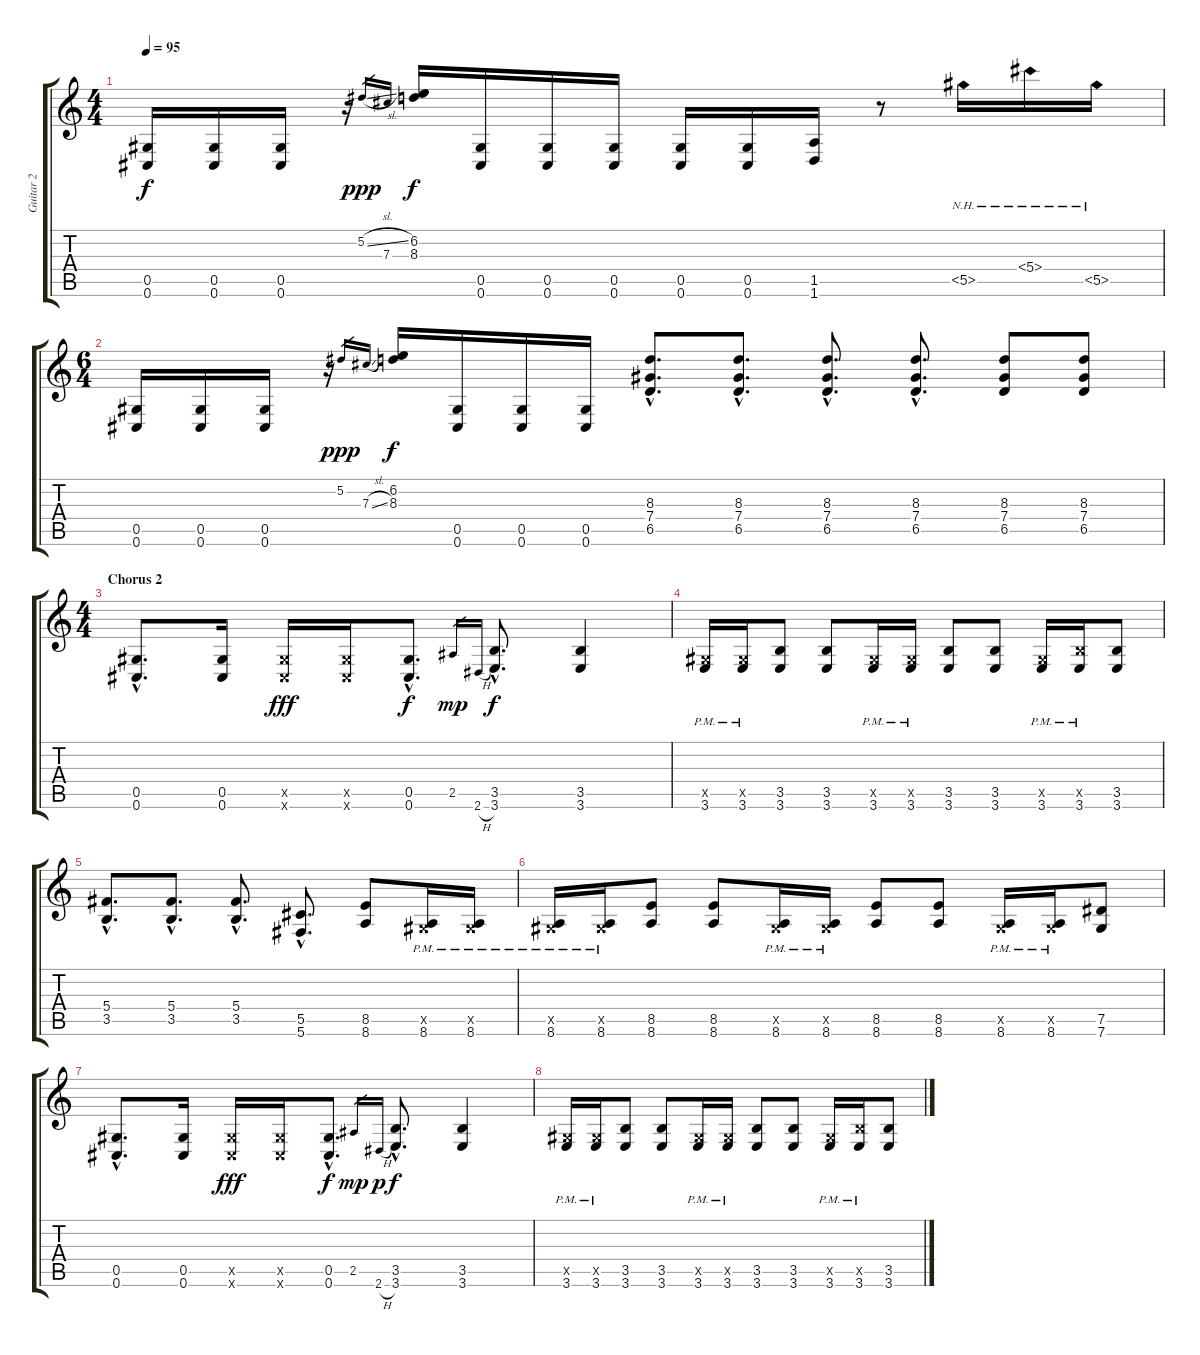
\track ("Guitar 2" "Guitar 2") {instrument distortionguitar}
\staff {score tabs}
\tuning (Eb4 Bb3 Gb3 Db3 Ab2 Db2) {hide}
\ts (4 4)
\tempo 95
\clef g2
\ks c
(0.5 0.6).16{dy f} (0.5 0.6).16 (0.5 0.6).16 r.16 5.2{sl}.16{gr dy ppp} 7.3.16{gr} (6.2 8.3).16{dy f} (0.5 0.6).16 (0.5 0.6).16 (0.5 0.6).16 (0.5 0.6).16 (0.5 0.6).16 (1.5 1.6).16 r.8 5.5{nh}.16 5.4{nh}.16 5.5{nh}.16 |
\ts (6 4)
(0.5 0.6).16 (0.5 0.6).16 (0.5 0.6).16 r.16 5.2.16{gr dy ppp} 7.3{sl}.16{gr} (6.2 8.3).16{dy f} (0.5 0.6).16 (0.5 0.6).16 (0.5 0.6).16 (8.3{hac} 7.4{hac} 6.5{hac}).8{d} (8.3{hac} 7.4{hac} 6.5{hac}).8{d} (8.3{hac} 7.4{hac} 6.5{hac}).8{d} (8.3{hac} 7.4{hac} 6.5{hac}).8{d} (8.3 7.4 6.5).8 (8.3 7.4 6.5).8 |
\ts (4 4)
\section ("" "Chorus 2")
(0.5{hac} 0.6{hac}).8{d} (0.5 0.6).16 (0.5{x} 0.6{x}).16{dy fff} (0.5{x} 0.6{x}).16 (0.5{hac} 0.6{hac}).8{d dy f} 2.5.16{gr dy mp} 2.6{h}.16{gr} (3.5{hac} 3.6{hac}).8{d dy f} (3.5 3.6).4 |
(0.5{x} 3.6{pm}).16 (0.5{x} 3.6{pm}).16 (3.5 3.6).8 (3.5 3.6).8 (0.5{x} 3.6{pm}).16 (0.5{x} 3.6{pm}).16 (3.5 3.6).8 (3.5 3.6).8 (0.5{x} 3.6{pm}).16 (3.5{x} 3.6{pm}).16 (3.5 3.6).8 |
(5.4{hac} 3.5{hac}).8{d} (5.4{hac} 3.5{hac}).8{d} (5.4{hac} 3.5{hac}).8{d} (5.5{hac} 5.6{hac}).8{d} (8.5 8.6).8 (0.5{x} 8.6{pm}).16 (0.5{x} 8.6{pm}).16 |
(0.5{x} 8.6{pm}).16 (0.5{x} 8.6{pm}).16 (8.5 8.6).8 (8.5 8.6).8 (0.5{x} 8.6{pm}).16 (0.5{x} 8.6{pm}).16 (8.5 8.6).8 (8.5 8.6).8 (0.5{x} 8.6{pm}).16 (0.5{x} 8.6{pm}).16 (7.5 7.6).8 |
(0.5{hac} 0.6{hac}).8{d} (0.5 0.6).16 (0.5{x} 0.6{x}).16{dy fff} (0.5{x} 0.6{x}).16 (0.5{hac} 0.6{hac}).8{d dy f} 2.5.16{gr dy mp} 2.6{h}.16{gr dy p} (3.5{hac} 3.6{hac}).8{d dy f} (3.5 3.6).4 |
(0.5{x} 3.6{pm}).16 (0.5{x} 3.6{pm}).16 (3.5 3.6).8 (3.5 3.6).8 (0.5{x} 3.6{pm}).16 (0.5{x} 3.6{pm}).16 (3.5 3.6).8 (3.5 3.6).8 (0.5{x} 3.6{pm}).16 (3.5{x} 3.6{pm}).16 (3.5 3.6).8
